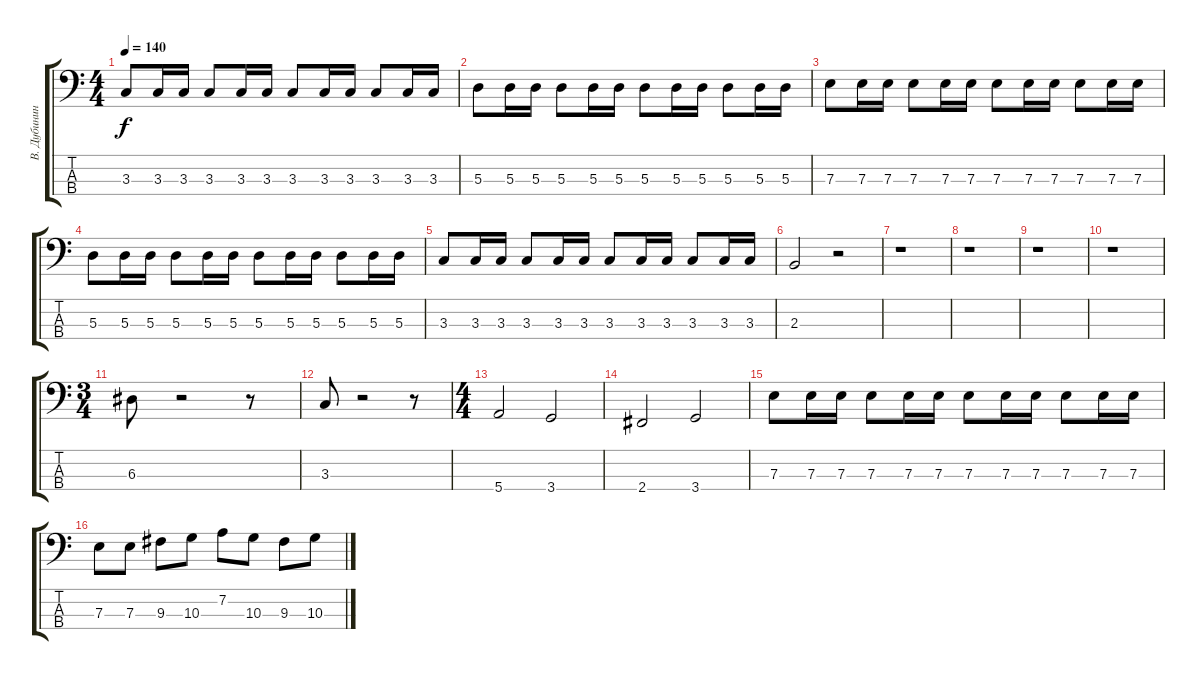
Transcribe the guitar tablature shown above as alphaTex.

\track ("В. Дубинин" "В. Дубинин") {instrument electricbassfinger}
\staff {score tabs}
\tuning (G2 D2 A1 E1) {hide}
\ts (4 4)
\tempo 140
\clef f4
\ks c
3.3.8{dy f} 3.3.16 3.3.16 3.3.8 3.3.16 3.3.16 3.3.8 3.3.16 3.3.16 3.3.8 3.3.16 3.3.16 |
5.3.8 5.3.16 5.3.16 5.3.8 5.3.16 5.3.16 5.3.8 5.3.16 5.3.16 5.3.8 5.3.16 5.3.16 |
7.3.8 7.3.16 7.3.16 7.3.8 7.3.16 7.3.16 7.3.8 7.3.16 7.3.16 7.3.8 7.3.16 7.3.16 |
5.3.8 5.3.16 5.3.16 5.3.8 5.3.16 5.3.16 5.3.8 5.3.16 5.3.16 5.3.8 5.3.16 5.3.16 |
3.3.8 3.3.16 3.3.16 3.3.8 3.3.16 3.3.16 3.3.8 3.3.16 3.3.16 3.3.8 3.3.16 3.3.16 |
2.3.2 r.2 |
r.1 |
r.1 |
r.1 |
r.1 |
\ts (3 4)
6.3.8 r.2 r.8 |
3.3.8 r.2 r.8 |
\ts (4 4)
5.4.2 3.4.2 |
2.4.2 3.4.2 |
7.3.8 7.3.16 7.3.16 7.3.8 7.3.16 7.3.16 7.3.8 7.3.16 7.3.16 7.3.8 7.3.16 7.3.16 |
7.3.8 7.3.8 9.3.8 10.3.8 7.2.8 10.3.8 9.3.8 10.3.8
